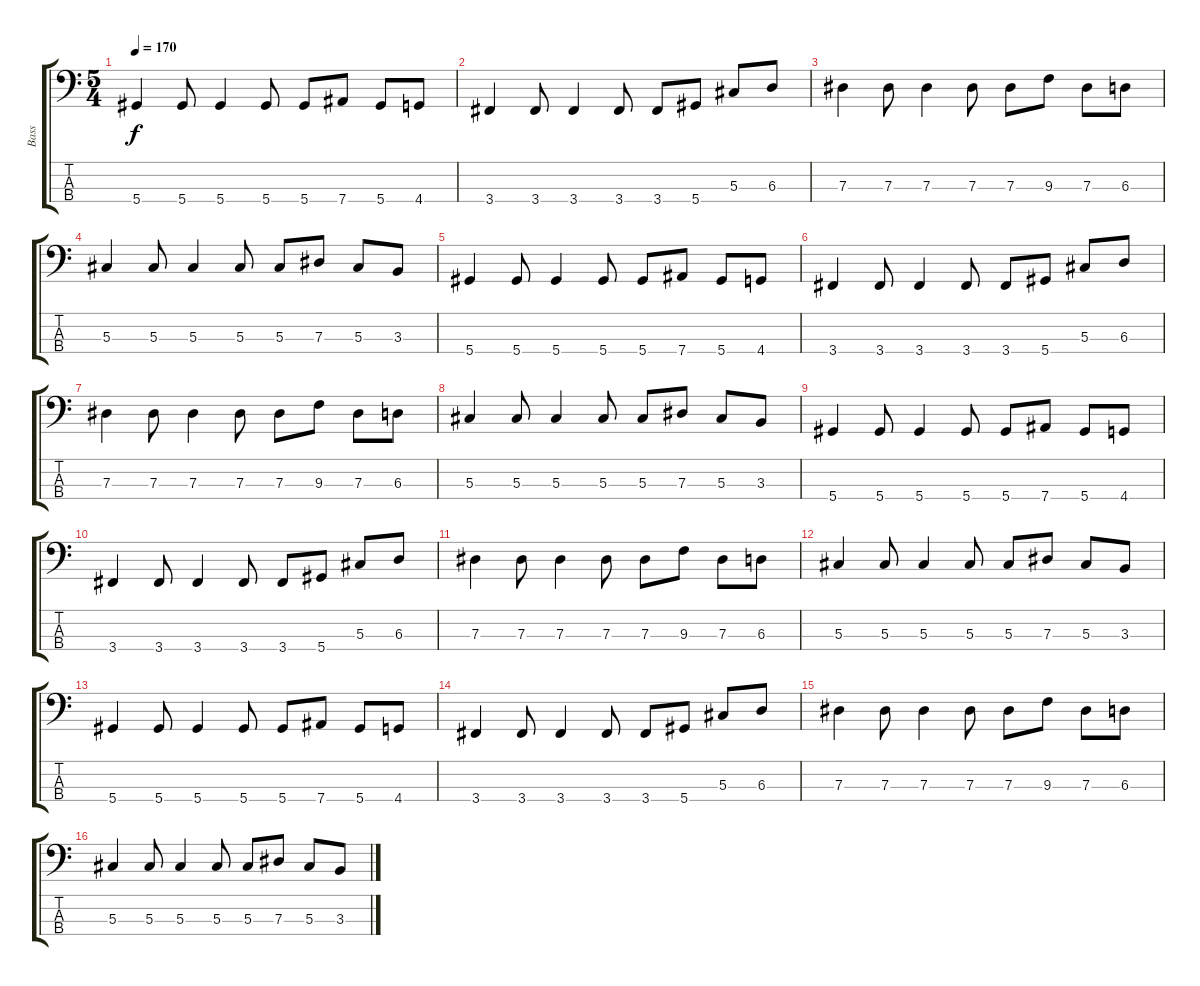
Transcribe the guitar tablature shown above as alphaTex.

\track ("Bass" "Bass") {instrument electricbassfinger}
\staff {score tabs}
\tuning (Gb2 Db2 Ab1 Eb1) {hide}
\ts (5 4)
\tempo 170
\clef f4
\ks c
5.4.4{dy f} 5.4.8 5.4.4 5.4.8 5.4.8 7.4.8 5.4.8 4.4.8 |
3.4.4 3.4.8 3.4.4 3.4.8 3.4.8 5.4.8 5.3.8 6.3.8 |
7.3.4 7.3.8 7.3.4 7.3.8 7.3.8 9.3.8 7.3.8 6.3.8 |
5.3.4 5.3.8 5.3.4 5.3.8 5.3.8 7.3.8 5.3.8 3.3.8 |
5.4.4 5.4.8 5.4.4 5.4.8 5.4.8 7.4.8 5.4.8 4.4.8 |
3.4.4 3.4.8 3.4.4 3.4.8 3.4.8 5.4.8 5.3.8 6.3.8 |
7.3.4 7.3.8 7.3.4 7.3.8 7.3.8 9.3.8 7.3.8 6.3.8 |
5.3.4 5.3.8 5.3.4 5.3.8 5.3.8 7.3.8 5.3.8 3.3.8 |
5.4.4 5.4.8 5.4.4 5.4.8 5.4.8 7.4.8 5.4.8 4.4.8 |
3.4.4 3.4.8 3.4.4 3.4.8 3.4.8 5.4.8 5.3.8 6.3.8 |
7.3.4 7.3.8 7.3.4 7.3.8 7.3.8 9.3.8 7.3.8 6.3.8 |
5.3.4 5.3.8 5.3.4 5.3.8 5.3.8 7.3.8 5.3.8 3.3.8 |
5.4.4 5.4.8 5.4.4 5.4.8 5.4.8 7.4.8 5.4.8 4.4.8 |
3.4.4 3.4.8 3.4.4 3.4.8 3.4.8 5.4.8 5.3.8 6.3.8 |
7.3.4 7.3.8 7.3.4 7.3.8 7.3.8 9.3.8 7.3.8 6.3.8 |
5.3.4 5.3.8 5.3.4 5.3.8 5.3.8 7.3.8 5.3.8 3.3.8
